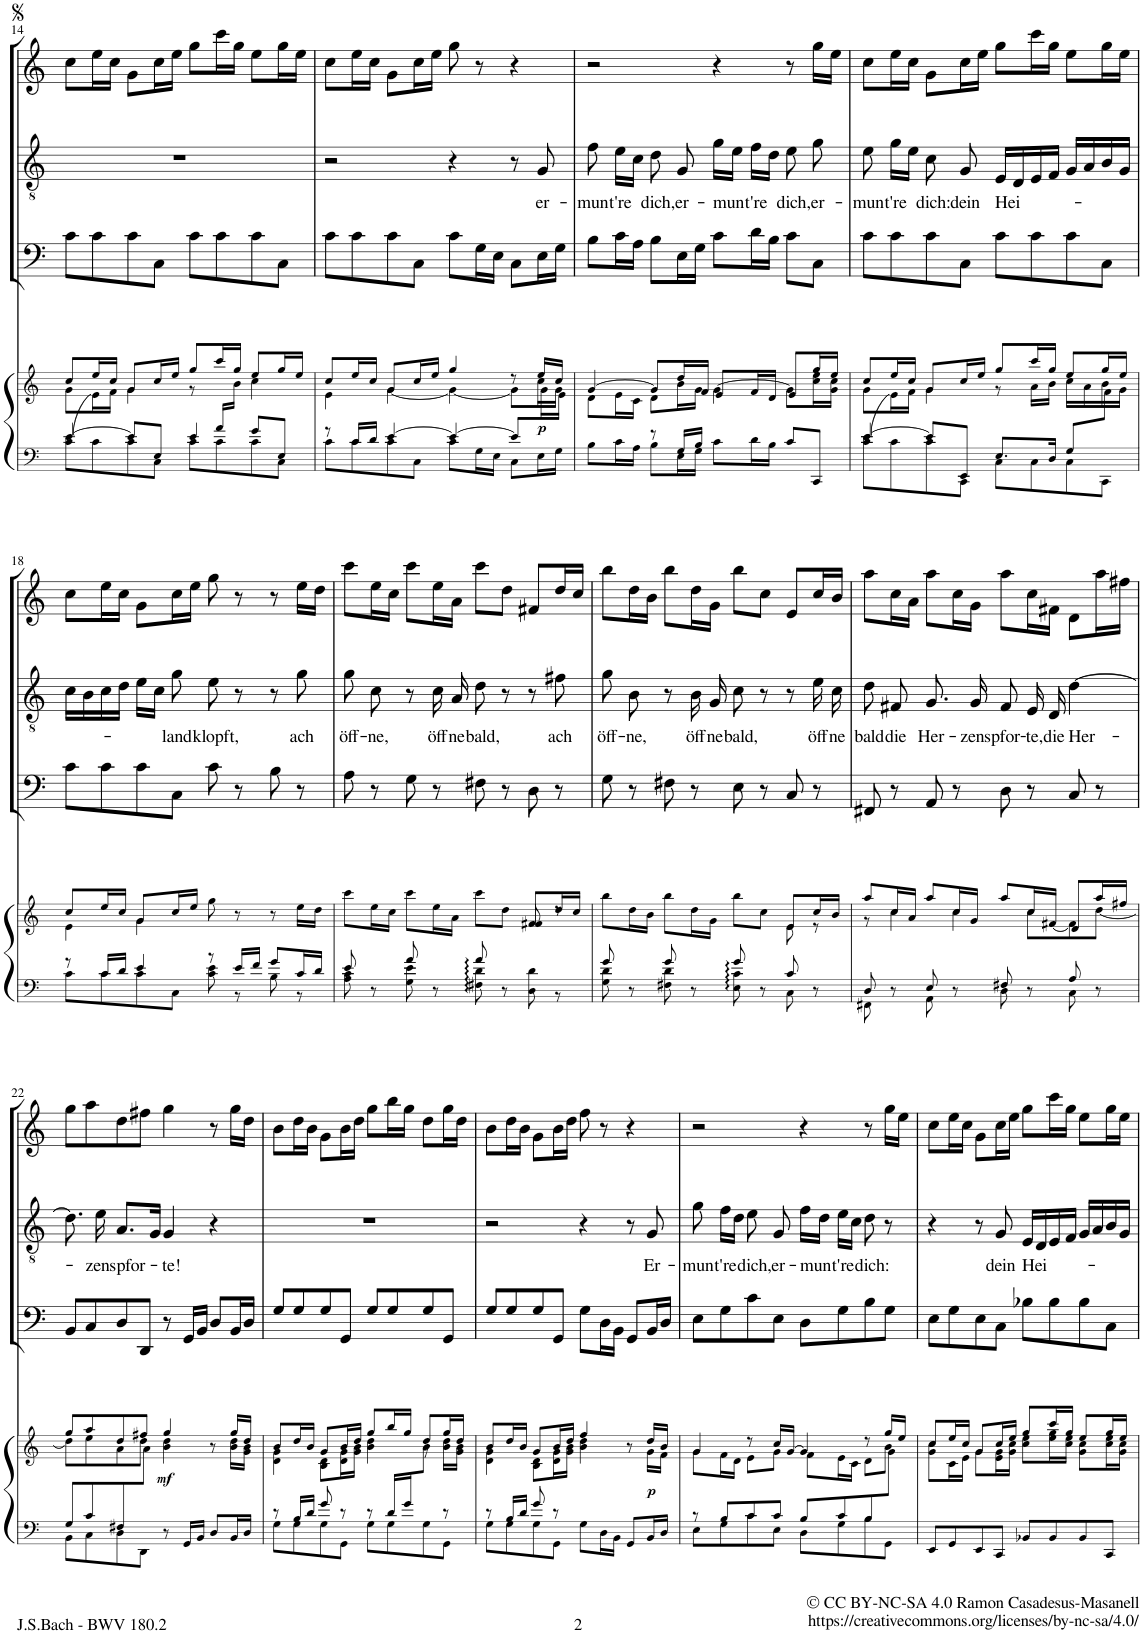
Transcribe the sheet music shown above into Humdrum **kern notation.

**kern	**kern	**dynam	**kern	**kern	**text	**kern
*part4	*part4	*part4	*part3	*part2	*part2	*part1
*staff5	*staff4	*staff4/5	*staff3	*staff2	*staff2	*staff1
*I"Piano reduction	*	*	*I"Continuo	*I"Tenore	*	*I"Flauto traverso
*I'Pno	*	*	*	*	*	*I'Fl
!!LO:PB:g=z
*clefF4	*clefG2	*	*clefF4	*clefGv2	*	*clefG2
*k[]	*k[]	*	*k[]	*k[]	*	*k[]
*M4/4	*M4/4	*	*M4/4	*M4/4	*	*M4/4
*met(c)	*met(c)	*	*met(c)	*met(c)	*	*met(c)
=14	=14	=14	=14	=14	=14	=14
*^	*^	*	*	*	*	*
*	*^	*	*	*	*	*	*	*
8ryy	[4e/	8c\ [>8e\L	8cc/L	8g\L	.	8c\L	1r	.	8cc\L
.	.	8c\	16ee/L	16e\L]	.	8c\	.	.	16ee\L
.	.	.	16cc/JJ	16f\JJ	.	.	.	.	16cc\JJ
.	8e/L]	8c\	8g/L	4g\	.	8c\	.	.	8g\L
.	8E/J	8C\J	16cc/L	.	.	8C\J	.	.	16cc\L
.	.	.	16ee/JJ	.	.	.	.	.	16ee\JJ
.	4e/	8c\L	8gg/L	8r	.	8c\L	.	.	8gg\L
16a/LL	.	8c\	16ccc/L	16ryy	.	8c\	.	.	16ccc\L
4ryy	.	.	16gg/JJ	16b\JJ	.	.	.	.	16gg\JJ
.	8g/L	8c\	8ee/L	4cc\	.	8c\	.	.	8ee\L
.	8E/J	8C\J	16gg/L	.	.	8C\J	.	.	16gg\L
16ryy	.	.	16ee/JJ	.	.	.	.	.	16ee\JJ
*	*v	*v	*	*	*	*	*	*	*
=15	=15	=15	=15	=15	=15	=15	=15	=15
*	*	*	*^	*	*	*	*	*
8r	8c\L	8cc/L	4e\	2..ryy	.	8c\L	2r	.	8cc\L
16c/LL	8c\	16ee/L	.	.	.	8c\	.	.	16ee\L
16d/JJ	.	16cc/JJ	.	.	.	.	.	.	16cc\JJ
[4e/	8c\	8g/L	[4g\	.	.	8c\	.	.	8g\L
.	8C\J	16cc/L	.	.	.	8C\J	.	.	16cc\L
.	.	16ee/JJ	.	.	.	.	.	.	16ee\JJ
4e/_	8c\L	4gg/	4g\_	.	.	8c\L	4r	.	8gg\
.	16G\L	.	.	.	.	16G\L	.	.	8r
.	16E\JJ	.	.	.	.	16E\JJ	.	.	.
8e/L]	8C\L	8r	8g\L]	.	.	8C\L	8r	.	4r
!	!	!	!	!	!LO:DY:b	!	!	!LO:LY:b	!
8ryy	16E\L	16ee/LL	16cc\L	16g\L	p	16E\L	8G/	er-	.
.	16G\JJ	16cc/JJ	16g\JJ	16e\JJ	.	16G\JJ	.	.	.
=16	=16	=16	=16	=16	=16	=16	=16	=16	=16
!	!	!	!	!	!	!	!	!LO:LY:b	!
*	*	*	*v	*v	*	*	*	*	*
4ryy	8B\L	[4g/	8d\L	.	8B\L	8f\	-mun-	2r
!	!	!	!	!	!	!	!LO:LY:b	!
.	16c\L	.	16e\L	.	16c\L	16e\LL	-t're	.
.	16A\JJ	.	16c\JJ	.	16A\JJ	16c\JJ	.	.
!	!	!	!	!	!	!	!LO:LY:b	!
8r	8B\L	8g/L]	8d\L	.	8B\L	8d\	dich,	.
!	!	!	!	!	!	!	!LO:LY:b	!
16G/LL	16E\L	16dd/L	16b\L	.	16E\L	8G/	er-	.
16B/JJ	16G\JJ	16f/JJ	16g\JJ	.	16G\JJ	.	.	.
!	!	!	!	!	!	!	!LO:LY:b	!
2ryy	8c\L	8e/L	[>4g\	.	8c\L	16g\LL	-mun-	4r
.	.	.	.	.	.	16e\JJ	.	.
!	!	!	!	!	!	!	!LO:LY:b	!
.	16d\L	16f/L	.	.	16d\L	16f\LL	-t're	.
.	16B\JJ	16d/JJ	.	.	16B\JJ	16d\JJ	.	.
!	!	!	!	!	!	!	!LO:LY:b	!
.	8c/L	8e/L	8g\L]	.	8c\L	8e\	dich,	8r
!	!	!	!	!	!	!	!LO:LY:b	!
.	8CC/J	16gg/L	16cc\ 16ee\L	.	8C\J	8g\	er-	16gg\LL
.	.	16ee/JJ	16g\ 16cc\JJ	.	.	.	.	16ee\JJ
=17	=17	=17	=17	=17	=17	=17	=17	=17
*	*	*	*^	*	*	*	*	*
!	!	!	!	!	!	!	!	!LO:LY:b	!
[4e/	8c\ [>8e\L	8cc/L	8g\L	2..ryy	.	8c\L	8e\	-mun-	8cc\L
!	!	!	!	!	!	!	!	!LO:LY:b	!
.	8c\	16ee/L	16e\L]	.	.	8c\	16g\LL	-t're	16ee\L
.	.	16cc/JJ	16f\JJ	.	.	.	16e\JJ	.	16cc\JJ
!	!	!	!	!	!	!	!	!LO:LY:b	!
8e/L]	8c\	8g/L	4g\	.	.	8c\	8c\	dich:	8g\L
!	!	!	!	!	!	!	!	!LO:LY:b	!
8EE/J	8CC\J	16cc/L	.	.	.	8C\J	8G/	dein	16cc\L
.	.	16ee/JJ	.	.	.	.	.	.	16ee\JJ
!	!	!	!	!	!	!	!	!LO:LY:b	!
8.E/L	8C\L	8gg/L	8r	.	.	8c\L	16E/LL	Hei-	8gg\L
.	.	.	.	.	.	.	16D/	.	.
.	8C\	16ccc/L	16a\LL	.	.	8c\	16E/	.	16ccc\L
16D/Jk	.	16gg/JJ	16b\JJ	.	.	.	16F/JJ	.	16gg\JJ
8G/L	8C\	8ee/L	16cc\LL	.	.	8c\	16G/LL	.	8ee\L
.	.	.	16a\	.	.	.	16A/	.	.
8ryy	8CC\J	16gg/L	16b\	8f\J	.	8C\J	16B/	.	16gg\L
.	.	16ee/JJ	16g\JJ	.	.	.	16G/JJ	.	16ee\JJ
*	*	*	*v	*v	*	*	*	*	*
!!LO:LB:g=z
=18	=18	=18	=18	=18	=18	=18	=18	=18
8r	8c\L	8cc/L	4e\	.	8c\L	16c\LL	.	8cc\L
.	.	.	.	.	.	16B\	.	.
16c/LL	8c\	16ee/L	.	.	8c\	16c\	.	16ee\L
16d/JJ	.	16cc/JJ	.	.	.	16d\JJ	.	16cc\JJ
4e/	8c\	8g/L	4g\	.	8c\	16e\LL	.	8g\L
.	.	.	.	.	.	16c\JJ	.	.
!	!	!	!	!	!	!	!LO:LY:b	!
.	8C\J	16cc/L	.	.	8C\J	8g\	-land	16cc\L
.	.	16ee/JJ	.	.	.	.	.	16ee\JJ
!	!	!	!	!	!	!	!LO:LY:b	!
8r	8c\ 8e\	8gg\	8ryy	.	8c\	8e\	klopft,	8gg\
16e/LL	8r	8r	8ryy	.	8r	8r	.	8r
16f/JJ	.	.	.	.	.	.	.	.
8g/L	8B\	8r	8ryy	.	8B\	8r	.	8r
!	!	!	!	!	!	!	!LO:LY:b	!
16c/L	8r	16ee\LL	8ryy	.	8r	8g\	ach	16ee\LL
16d/JJ	.	16dd\JJ	.	.	.	.	.	16dd\JJ
=19	=19	=19	=19	=19	=19	=19	=19	=19
!	!	!	!	!	!	!	!LO:LY:b	!
8e/	8A\ 8c\	8ccc\L	2.ryy	.	8A\	8g\	öff-	8ccc\L
!	!	!	!	!	!	!	!LO:LY:b	!
8r	8ryy	16ee\L	.	.	8r	8c\	-ne,	16ee\L
.	.	16cc\JJ	.	.	.	.	.	16cc\JJ
8a/	8G\ 8e\	8ccc\L	.	.	8G\	8r	.	8ccc\L
!	!	!	!	!	!	!	!LO:LY:b	!
8r	8ryy	16ee\L	.	.	8r	16c\	öff-	16ee\L
!	!	!	!	!	!	!	!LO:LY:b	!
.	.	16a\JJ	.	.	.	16A/	-ne	16a\JJ
!	!	!	!	!	!	!	!LO:LY:b	!
8a/	8F#X\ 8d\	8ccc\L	.	.	8F#X\	8d\	bald,	8ccc\L
8r	8ryy	8dd\J	.	.	8r	8r	.	8dd\J
8ryy	8D\ 8d\	8f#X/L	8f#/	.	8D\	8r	.	8f#X/L
!	!	!	!	!	!	!	!LO:LY:b	!
8r	8r	16dd/L	8ryy	.	8r	8f#X\	ach	16dd/L
.	.	16cc/JJ	.	.	.	.	.	16cc/JJ
=20	=20	=20	=20	=20	=20	=20	=20	=20
!	!	!	!	!	!	!	!LO:LY:b	!
8g/	8G\ 8d\	8bb\L	2ryy	.	8G\	8g\	öff-	8bb\L
!	!	!	!	!	!	!	!LO:LY:b	!
8r	8ryy	16dd\L	.	.	8r	8B\	-ne,	16dd\L
.	.	16b\JJ	.	.	.	.	.	16b\JJ
8g/	8F#X\ 8d\	8bb\L	.	.	8F#X\	8r	.	8bb\L
!	!	!	!	!	!	!	!LO:LY:b	!
8r	8ryy	16dd\L	.	.	8r	16B\	öff-	16dd\L
!	!	!	!	!	!	!	!LO:LY:b	!
.	.	16g\JJ	.	.	.	16G/	-ne	16g\JJ
!	!	!	!	!	!	!	!LO:LY:b	!
8g/	8E\ 8c\	8bb\L	4ryy	.	8E\	8c\	bald,	8bb\L
8r	8ryy	8cc\J	.	.	8r	8r	.	8cc\J
8c/	8C\	8e/L	8e\	.	8C/	8r	.	8e/L
!	!	!	!	!	!	!	!LO:LY:b	!
8r	8ryy	16cc/L	8r	.	8r	16e\	öff-	16cc/L
!	!	!	!	!	!	!	!LO:LY:b	!
.	.	16b/JJ	.	.	.	16c\	-ne	16b/JJ
=21	=21	=21	=21	=21	=21	=21	=21	=21
!	!	!	!	!	!	!	!LO:LY:b	!
8D/	8FF#X\	8aa/L	8r	.	8FF#X/	8d\	bald	8aa\L
!	!	!	!	!	!	!	!LO:LY:b	!
8r	8ryy	16cc/L	4cc\	.	8r	8F#X/	die	16cc\L
.	.	16a/JJ	.	.	.	.	.	16a\JJ
!	!	!	!	!	!	!	!LO:LY:b	!
8E/	8AA\	8aa/L	.	.	8AA/	8.G/	Her-	8aa\L
8r	8ryy	16cc/L	4cc\	.	8r	.	.	16cc\L
!	!	!	!	!	!	!	!LO:LY:b	!
.	.	16g/JJ	.	.	.	16G/	-zens-	16g\JJ
!	!	!	!	!	!	!	!LO:LY:b	!
8F#X/	8D\	8aa/L	.	.	8D\	8F#/	-pfor-	8aa\L
!	!	!	!	!	!	!	!LO:LY:b	!
8r	8ryy	16cc/L	8cc\L	.	8r	16E/	-te,	16cc\L
!	!	!	!	!	!	!	!LO:LY:b	!
.	.	[<16f#X/JJ	.	.	.	16D/	die	16f#X\JJ
!	!	!	!	!	!	!	!LO:LY:b	!
8A/	8C\	8d/L	8f#\]	.	8C/	[4d\	Her-	8d\L
8r	8ryy	16aa/L	[8dd\J	.	8r	.	.	16aa\L
.	.	16ff#X/JJ	.	.	.	.	.	16ff#X\JJ
!!LO:LB:g=z
=22	=22	=22	=22	=22	=22	=22	=22	=22
*	*	*	*^	*	*	*	*	*
8G/L	8BB\L	8gg/L	8dd\L]	4.ryy	.	8BB/L	8.d\]	.	8gg\L
8c/	8C\	8aa/	8ee\	.	.	8C/	.	.	8aa\
!	!	!	!	!	!	!	!	!LO:LY:b	!
.	.	.	.	.	.	.	16e\	-zens-	.
!	!	!	!	!	!	!	!	!LO:LY:b	!
8F#X/	8D\	8dd/	8a\	.	.	8D/	8.A/L	-pfor-	8dd\
8ryy	8DD\J	8ff#X/J	8dd\J	8a\J	.	8DD/J	.	.	8ff#X\J
.	.	.	.	.	.	.	16G/Jk	.	.
!	!	!	!	!	!LO:DY:b	!	!	!LO:LY:b	!
8r	8ryy	4gg/	4b\ 4dd\	2ryy	mf	8r	4G/	-te!	4gg\
16GG/LL	8ryy	.	.	.	.	16GG/LL	.	.	.
16BB/JJ	.	.	.	.	.	16BB/JJ	.	.	.
8D/L	4ryy	8r	8ryy	.	.	8D/L	4r	.	8r
16BB/L	.	16gg/LL	16b\ 16dd\LL	.	.	16BB/L	.	.	16gg\LL
16D/JJ	.	16dd/JJ	16g\ 16b\JJ	.	.	16D/JJ	.	.	16dd\JJ
=23	=23	=23	=23	=23	=23	=23	=23	=23	=23
8r	8G\L	8b/L	4d\ 4g\	2.ryy	.	8G/L	1r	.	8b\L
16B/LL	8G\	16dd/L	.	.	.	8G/	.	.	16dd\L
16d/JJ	.	16b/JJ	.	.	.	.	.	.	16b\JJ
8g/	8G\	8g/L	8B\ 8d\L	.	.	8G/	.	.	8g\L
8r	8GG\J	16b/L	16d\ 16g\L	.	.	8GG/J	.	.	16b\L
.	.	16dd/JJ	16g\ 16b\JJ	.	.	.	.	.	16dd\JJ
8r	8G\L	8gg/L	4b\ 4dd\	.	.	8G/L	.	.	8gg\L
16d/LL	8G\	16bb/L	.	.	.	8G/	.	.	16bb\L
16g/J	.	16gg/JJ	.	.	.	.	.	.	16gg\JJ
8ryy	8G\	8dd/L	8r	8b\J	.	8G/	.	.	8dd\L
8r	8GG\J	16gg/L	16b\ 16dd\LL	8ryy	.	8GG/J	.	.	16gg\L
.	.	16dd/JJ	16g\ 16b\JJ	.	.	.	.	.	16dd\JJ
*	*	*	*v	*v	*	*	*	*	*
=24	=24	=24	=24	=24	=24	=24	=24	=24
8r	8G\L	8b/L	4d\ 4g\	.	8G/L	2r	.	8b\L
16B/LL	8G\	16dd/L	.	.	8G/	.	.	16dd\L
16d/JJ	.	16b/JJ	.	.	.	.	.	16b\JJ
8g/	8G\	8g/L	8B\ 8d\L	.	8G/	.	.	8g\L
8r	8GG\J	16b/L	16d\ 16g\L	.	8GG/J	.	.	16b\L
.	.	16dd/JJ	16g\ 16b\JJ	.	.	.	.	16dd\JJ
2ryy	8G\L	4ff/	4b\ 4dd\	.	8G\L	4r	.	8ff\
.	16D\L	.	.	.	16D\L	.	.	8r
.	16BB\JJ	.	.	.	16BB\JJ	.	.	.
.	8GG/L	8r	8ryy	.	8GG/L	8r	.	4r
!	!	!	!	!LO:DY:b	!	!	!LO:LY:b	!
.	16BB/L	16dd/LL	16g\LL	p	16BB/L	8G/	Er-	.
.	16D/JJ	16b/JJ	16f\JJ	.	16D/JJ	.	.	.
=25	=25	=25	=25	=25	=25	=25	=25	=25
*	*	*	*^	*	*	*	*	*
!	!	!	!	!	!	!	!	!LO:LY:b	!
8r	8E\L	4g/	8g\L	2..ryy	.	8E\L	8g\	-mun-	2r
!	!	!	!	!	!	!	!	!LO:LY:b	!
8B/L	8G\	.	16f\L	.	.	8G\	16f\LL	-t're	.
.	.	.	16d\JJ	.	.	.	16d\JJ	.	.
!	!	!	!	!	!	!	!	!LO:LY:b	!
8c/	8c\	8r	8e\L	.	.	8c\	8e\	dich,	.
!	!	!	!	!	!	!	!	!LO:LY:b	!
8c/J	8E\J	16cc/LL	8g\J	.	.	8E\J	8G/	er-	.
.	.	[16g/JJ	.	.	.	.	.	.	.
!	!	!	!	!	!	!	!	!LO:LY:b	!
8B/L	8D\L	4g/]	8f\L	.	.	8D\L	16f\LL	-mun-	4r
.	.	.	.	.	.	.	16d\JJ	.	.
!	!	!	!	!	!	!	!	!LO:LY:b	!
8c/	8G\	.	16e\L	.	.	8G\	16e\LL	-t're	.
.	.	.	16c\JJ	.	.	.	16c\JJ	.	.
!	!	!	!	!	!	!	!	!LO:LY:b	!
8B/	8B\	8r	8d\L	.	.	8B\	8d\	dich:	8r
8ryy	8GG\J	16gg/LL	8b\J	8g\J	.	8G\J	8r	.	16gg\LL
.	.	16ee/JJ	.	.	.	.	.	.	16ee\JJ
*v	*v	*	*	*	*	*	*	*	*
*	*	*v	*v	*	*	*	*	*
=26	=26	=26	=26	=26	=26	=26	=26
8EE/L	8cc/L	8g\ 8cc\L	.	8E\L	4r	.	8cc\L
8GG/	16ee/L	16c\L	.	8G\	.	.	16ee\L
.	16cc/JJ	16e\JJ	.	.	.	.	16cc\JJ
8EE/	8g/L	8g\L	.	8E\	8r	.	8g\L
!	!	!	!	!	!	!LO:LY:b	!
8CC/J	16cc/L	16e\ 16g\L	.	8C\J	8G/	dein	16cc\L
.	16ee/JJ	16g\ 16cc\JJ	.	.	.	.	16ee\JJ
!	!	!	!	!	!	!LO:LY:b	!
8BB-X/L	8gg/L	8cc\ 8ee\L	.	8B-X\L	16E/LL	Hei-	8gg\L
.	.	.	.	.	16D/	.	.
8BB-/	16ccc/L	16ee\ 16gg\L	.	8B-\	16E/	.	16ccc\L
.	16gg/JJ	16cc\ 16ee\JJ	.	.	16F/JJ	.	16gg\JJ
8BB-/	8ee/L	8g\ 8cc\L	.	8B-\	16G/LL	.	8ee\L
.	.	.	.	.	16A/	.	.
8CC/J	16gg/L	16cc\ 16ee\L	.	8C\J	16B/	.	16gg\L
.	16ee/JJ	16g\ 16cc\JJ	.	.	16G/JJ	.	16ee\JJ
*	*v	*v	*	*	*	*	*
=	=	=	=	=	=	=
*-	*-	*-	*-	*-	*-	*-
